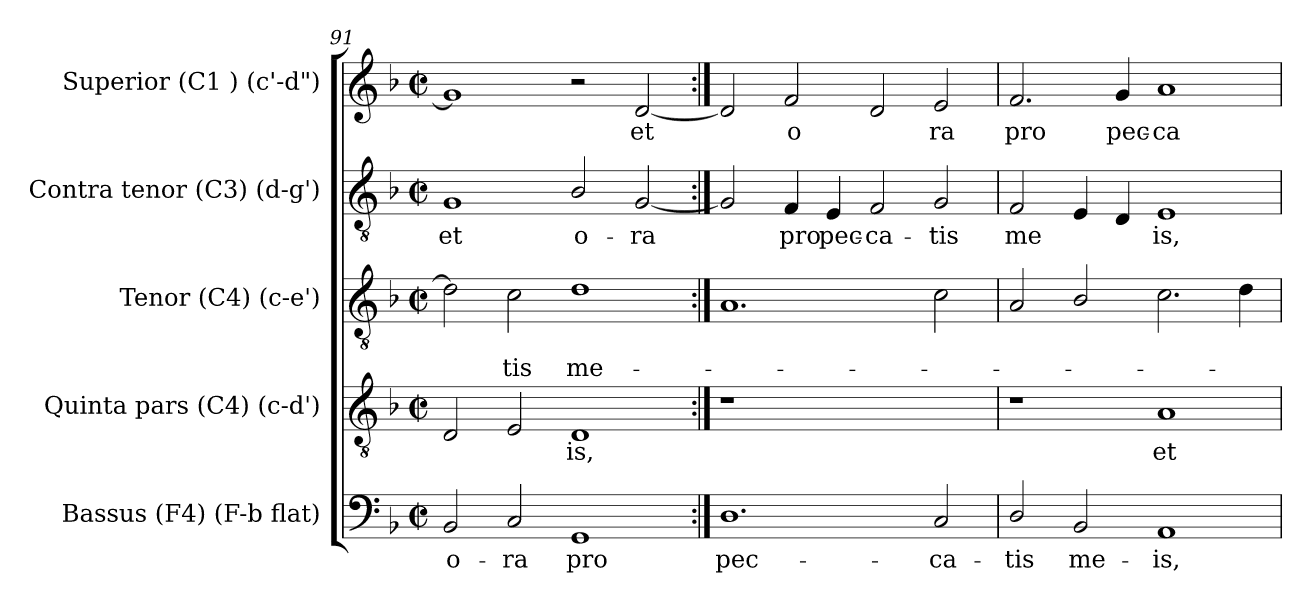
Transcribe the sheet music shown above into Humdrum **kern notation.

**kern	**text	**kern	**text	**kern	**text	**text	**kern	**text	**kern	**text
*part5	*part5	*part4	*part4	*part3	*part3	*part3	*part2	*part2	*part1	*part1
*staff5	*staff5	*staff4	*staff4	*staff3	*staff3	*staff3	*staff2	*staff2	*staff1	*staff1
*I"Bassus (F4)  (F-b flat)	*	*I"Quinta pars (C4)  (c-d')	*	*I"Tenor (C4)  (c-e')	*	*	*I"Contra tenor (C3)  (d-g')	*	*I"Superior (C1 )  (c'-d")	*
*clefF4	*	*clefGv2	*	*clefGv2	*	*	*clefGv2	*	*clefG2	*
*k[b-]	*	*k[b-]	*	*k[b-]	*	*	*k[b-]	*	*k[b-]	*
*F:	*	*F:	*	*F:	*	*	*F:	*	*F:	*
*M2/2	*	*M2/2	*	*M2/2	*	*	*M2/2	*	*M2/2	*
*met(c|)	*	*met(c|)	*	*met(c|)	*	*	*met(c|)	*	*met(c|)	*
=91	=91	=91	=91	=91	=91	=91	=91	=91	=91	=91
!	!LO:LY:b:cj	!	!LO:LY:b:cj	!	!LO:LY:b:cj	!LO:LY:b:cj	!	!LO:LY:b:cj	!	!LO:LY:b:cj
2BB-/	o-	2D/	--	2d\]	--	--	1G	et	1g]	.
!	!LO:LY:b:cj	!	!LO:LY:b:cj	!	!LO:LY:b:cj	!LO:LY:b:cj	!	!	!	!
2C/	-ra	2E/	--	2c\	--	-tis	.	.	.	.
!	!LO:LY:b:cj	!	!LO:LY:b:cj	!	!LO:LY:b:cj	!LO:LY:b:cj	!	!LO:LY:b:cj	!	!
1GG	pro	1D	-is,	1d	-	-me-	2B-/	o-	2r	.
!	!	!	!	!	!	!	!	!LO:LY:b:cj	!	!LO:LY:b:cj
.	.	.	.	.	.	.	[<2G/	-ra	[<2d/	et
!!LO:LB:g=z
=92:|!	=92:|!	=92:|!	=92:|!	=92:|!	=92:|!	=92:|!	=92:|!	=92:|!	=92:|!	=92:|!
!	!LO:LY:b:cj	!	!	!	!LO:LY:b:cj	!	!	!LO:LY:b:cj	!	!LO:LY:b:cj
1.D	pec-	1r	.	1.A	--	.	2G/]	.	2d/]	.
!	!	!	!	!	!	!	!	!LO:LY:b:cj	!	!LO:LY:b:cj
.	.	.	.	.	.	.	4F/	pro	2f/	o-
!	!	!	!	!	!	!	!	!LO:LY:b:cj	!	!
.	.	.	.	.	.	.	4E/	pec-	.	.
!	!	!	!	!	!	!	!	!LO:LY:b:cj	!	!LO:LY:b:cj
.	.	1ryy	.	.	.	.	2F/	-ca-	2d/	--
!	!LO:LY:b:cj	!	!	!	!LO:LY:b:cj	!	!	!LO:LY:b:cj	!	!LO:LY:b:cj
2C/	-ca-	.	.	2c\	--	.	2G/	-tis	2e/	-ra
=93	=93	=93	=93	=93	=93	=93	=93	=93	=93	=93
!	!LO:LY:b:cj	!	!	!	!LO:LY:b:cj	!	!	!LO:LY:b:cj	!	!LO:LY:b:cj
2D/	-tis	1r	.	2A/	--	.	2F/	me-	2.f/	pro
!	!LO:LY:b:cj	!	!	!	!LO:LY:b:cj	!	!	!LO:LY:b:cj	!	!
2BB-/	me-	.	.	2B-/	--	.	4E/	--	.	.
!	!	!	!	!	!	!	!	!LO:LY:b:cj	!	!LO:LY:b:cj
.	.	.	.	.	.	.	4D/	--	4g/	pec-
!	!LO:LY:b:cj	!	!LO:LY:b:cj	!	!LO:LY:b:cj	!	!	!LO:LY:b:cj	!	!LO:LY:b:cj
1AA	-is,	1A	et	2.c\	--	.	1E	-is,	1a	-ca-
!	!	!	!	!	!LO:LY:b:cj	!	!	!	!	!
.	.	.	.	4d\	--	.	.	.	.	.
=	=	=	=	=	=	=	=	=	=	=
*-	*-	*-	*-	*-	*-	*-	*-	*-	*-	*-
